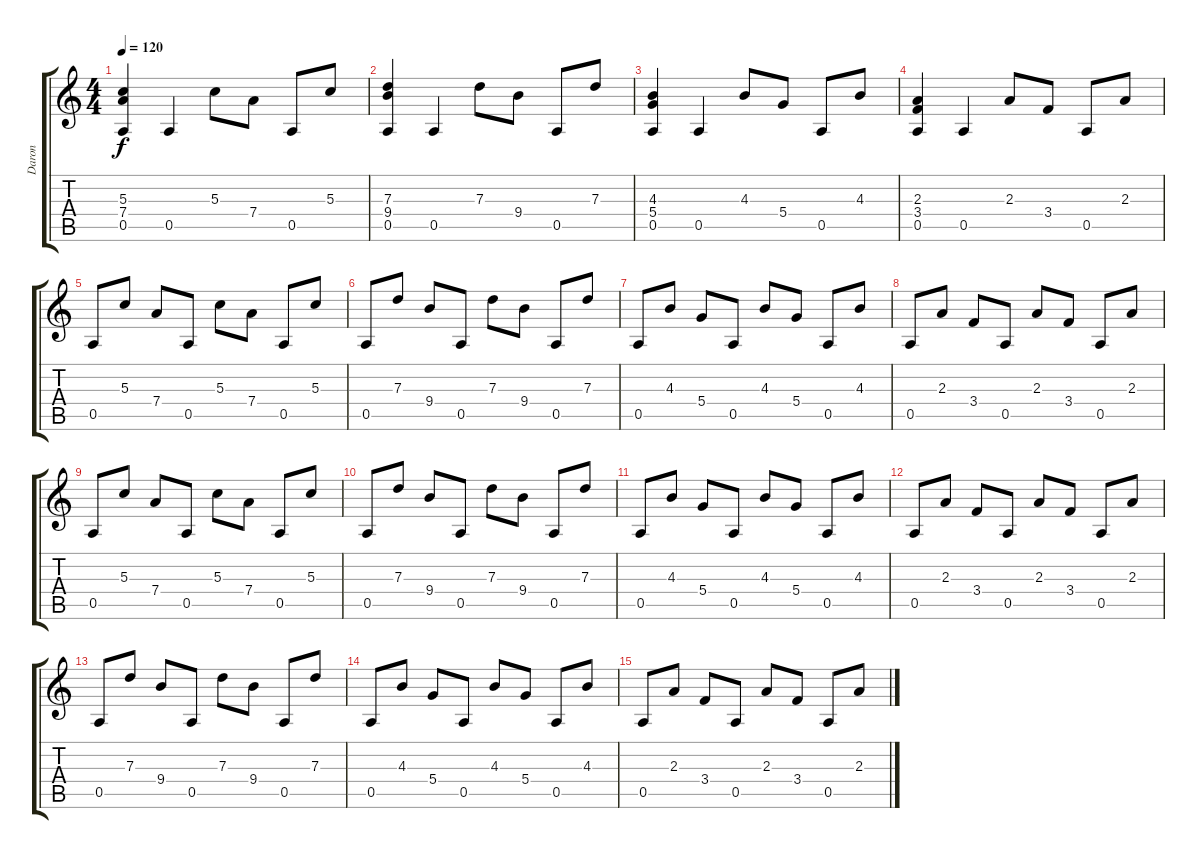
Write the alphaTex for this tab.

\track ("Daron" "Daron") {instrument overdrivenguitar}
\staff {score tabs}
\tuning (E4 B3 G3 D3 A2 E2) {hide}
\ts (4 4)
\tempo 120
\clef g2
\ks c
(5.3 7.4 0.5).4{dy f} 0.5.4 5.3.8 7.4.8 0.5.8 5.3.8 |
(7.3 9.4 0.5).4 0.5.4 7.3.8 9.4.8 0.5.8 7.3.8 |
(4.3 5.4 0.5).4 0.5.4 4.3.8 5.4.8 0.5.8 4.3.8 |
(2.3 3.4 0.5).4 0.5.4 2.3.8 3.4.8 0.5.8 2.3.8 |
0.5.8 5.3.8 7.4.8 0.5.8 5.3.8 7.4.8 0.5.8 5.3.8 |
0.5.8 7.3.8 9.4.8 0.5.8 7.3.8 9.4.8 0.5.8 7.3.8 |
0.5.8 4.3.8 5.4.8 0.5.8 4.3.8 5.4.8 0.5.8 4.3.8 |
0.5.8 2.3.8 3.4.8 0.5.8 2.3.8 3.4.8 0.5.8 2.3.8 |
0.5.8 5.3.8 7.4.8 0.5.8 5.3.8 7.4.8 0.5.8 5.3.8 |
0.5.8 7.3.8 9.4.8 0.5.8 7.3.8 9.4.8 0.5.8 7.3.8 |
0.5.8 4.3.8 5.4.8 0.5.8 4.3.8 5.4.8 0.5.8 4.3.8 |
0.5.8{volume 13 instrument overdrivenguitar} 2.3.8 3.4.8 0.5.8 2.3.8 3.4.8 0.5.8 2.3.8 |
0.5.8{instrument honkytonkpiano} 7.3.8 9.4.8 0.5.8 7.3.8 9.4.8 0.5.8 7.3.8 |
0.5.8 4.3.8 5.4.8 0.5.8 4.3.8 5.4.8 0.5.8 4.3.8 |
0.5.8{volume 13 instrument overdrivenguitar} 2.3.8 3.4.8 0.5.8 2.3.8 3.4.8 0.5.8 2.3.8
